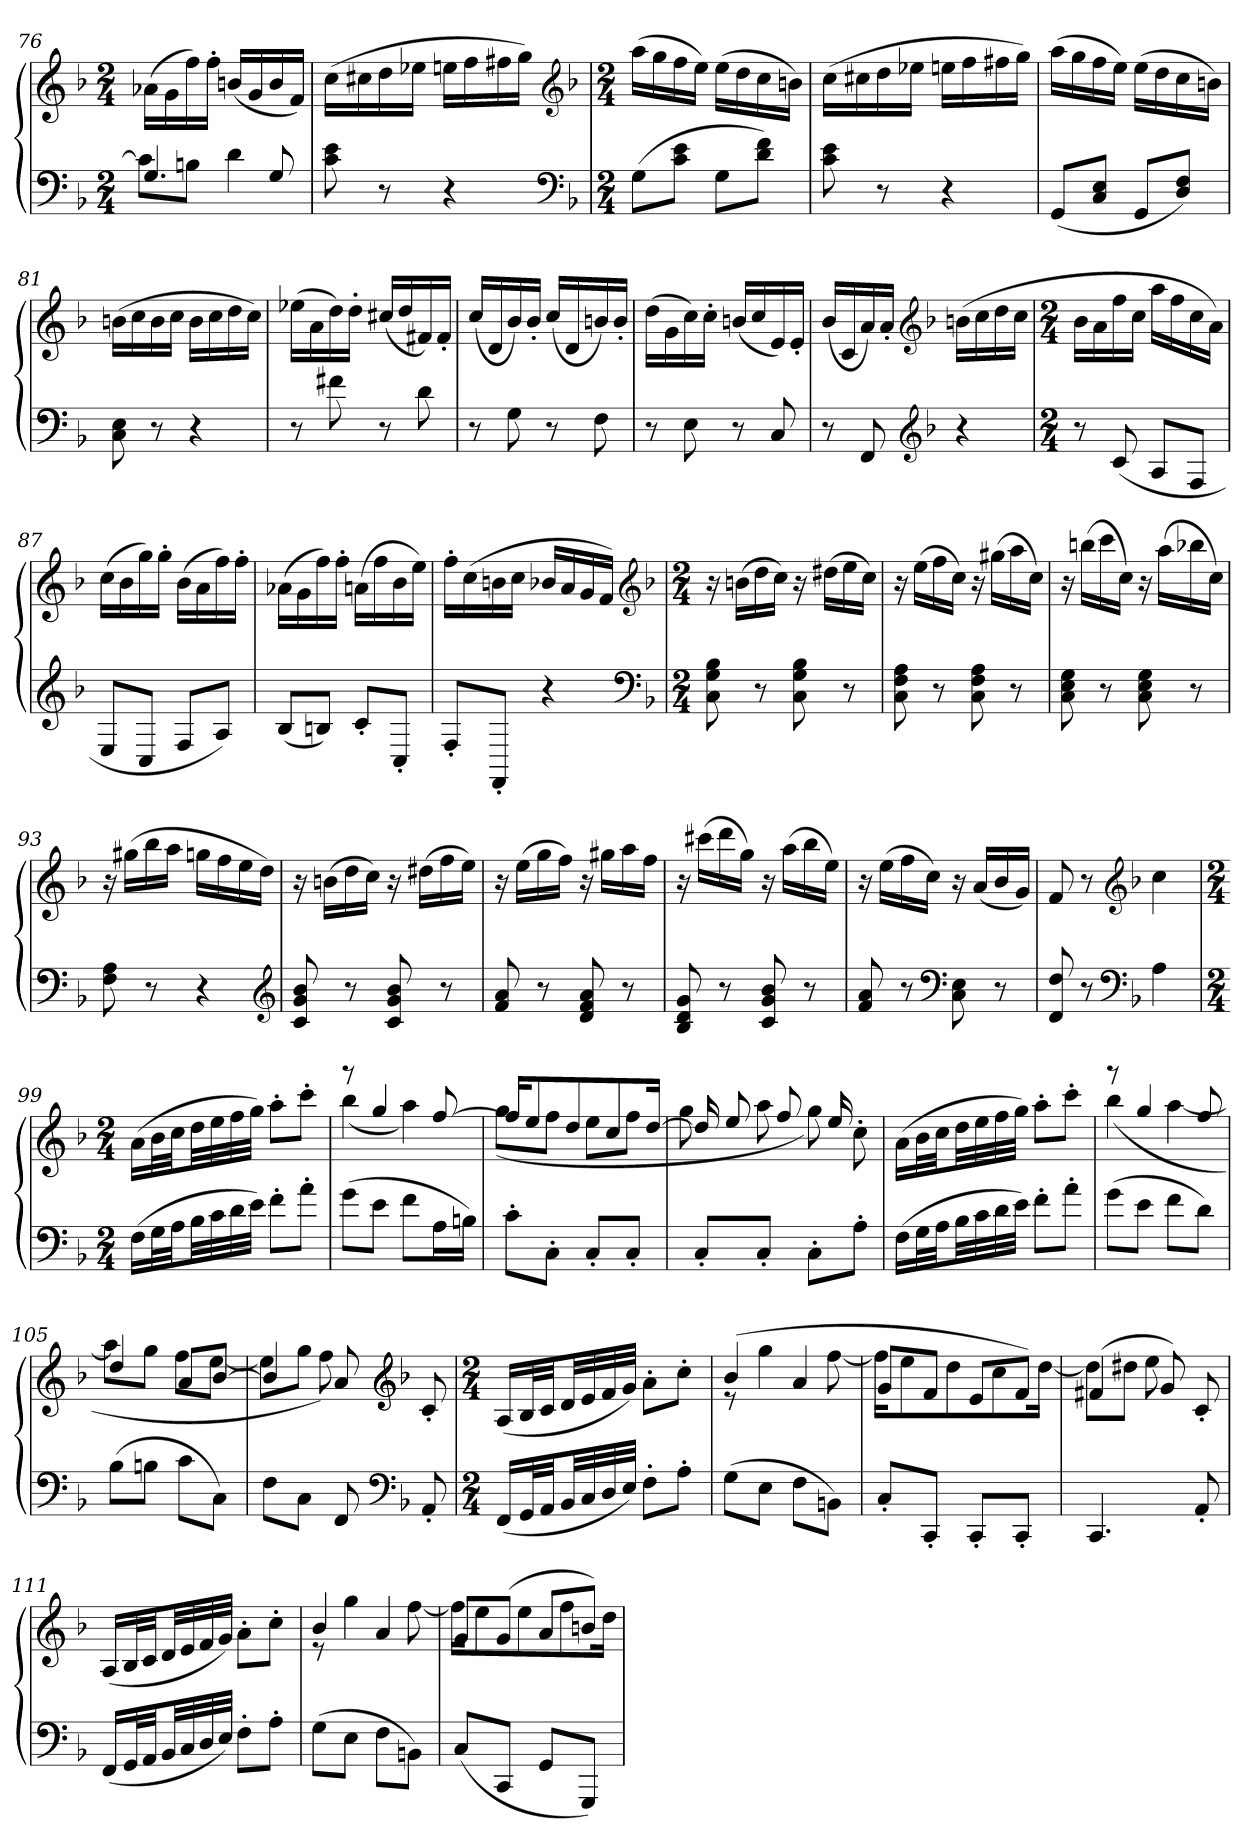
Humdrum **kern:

**kern	**kern
*part1	*part1
*staff2	*staff1
*clefF4	*clefG2
*k[b-]	*k[b-]
*F:	*F:
*M2/4	*M2/4
=76	=76
*^	*
4.G	8cL]	(16a-XLL
.	.	16g
.	8BnJ	16ff)
.	.	16ff'JJ
.	4d	(16bnLL
.	.	16g
8G	.	16b
.	.	16fJJ)
*v	*v	*
=77	=77
8c 8e	(16ccLL
.	16cc#X
8r	16dd
.	16ee-XJJ
4r	16eenLL
.	16ff
.	16ff#X
.	16ggJJ)
*clefF4	*clefG2
*k[b-]	*k[b-]
*F:	*F:
=78	=78
*M2/4	*M2/4
(8GL	(16aaLL
.	16gg
8c 8eJ	16ff
.	16eeJJ)
8GL	(16eeLL
.	16dd
8d 8fJ)	16cc
.	16bnJJ)
=79	=79
8c 8e	(16ccLL
.	16cc#X
8r	16dd
.	16ee-XJJ
4r	16eenLL
.	16ff
.	16ff#X
.	16ggJJ)
=80	=80
(8GGL	(16aaLL
.	16gg
8C 8EJ	16ff
.	16eeJJ)
8GGL	(16eeLL
.	16dd
8D 8FJ)	16cc
.	16bnJJ)
=81	=81
8C 8E	(16bnLL
.	16cc
8r	16b
.	16ccJJ
4r	16bLL
.	16cc
.	16dd
.	16ccJJ)
=82	=82
8r	(16ee-XLL
.	16a
8f#X	16dd)
.	16dd'JJ
8r	(16cc#XLL
.	16dd
8d	16f#X)
.	16f#'JJ
=83	=83
8r	(16ccLL
.	16d
8G	16b-)
.	16b-'JJ
8r	(16ccLL
.	16d
8F	16bn)
.	16b'JJ
=84	=84
8r	(16ddLL
.	16g
8E	16cc)
.	16cc'JJ
8r	(16bnLL
.	16cc
8C	16e)
.	16e'JJ
=85	=85
8r	(16b-LL
.	16c
8FF	16a)
.	16a'JJ
*clefG2	*clefG2
*k[b-]	*k[b-]
*F:	*F:
4r	(16bnLL
.	16cc
.	16dd
.	16ccJJ
=86	=86
*M2/4	*M2/4
8r	16b-LL
.	16a
(8c	16ff
.	16ccJJ
8AL	16aaLL
.	16ff
8FJ	16cc
.	16aJJ)
=87	=87
8EL	(16ccLL
.	16b-
8CJ	16gg)
.	16gg'JJ
8FL	(16b-LL
.	16a
8AJ)	16ff)
.	16ff'JJ
=88	=88
(8B-L	(16a-XLL
.	16g
8BnJ)	16ff)
.	16ff'JJ
8c'L	(16anLL
.	16ff
8C'J	16b-
.	16eeJJ)
=89	=89
8F'L	16ff'LL
.	(16cc
8FF'J	16bn
.	16ccJJ
4r	16b-XLL
.	16a
.	16g
.	16fJJ)
*clefF4	*clefG2
*k[b-]	*k[b-]
*F:	*F:
=90	=90
*M2/4	*M2/4
8C 8G 8B-	16r
.	(16bnLL
8r	16dd
.	16ccJJ)
8C 8G 8B-	16r
.	(16dd#XLL
8r	16ee
.	16ccJJ)
=91	=91
8C 8F 8A	16r
.	(16eeLL
8r	16ff
.	16ccJJ)
8C 8F 8A	16r
.	(16gg#XLL
8r	16aa
.	16ccJJ)
=92	=92
8C 8E 8G	16r
.	(16bbnLL
8r	16ccc
.	16ccJJ)
8C 8E 8G	16r
.	(16aaLL
8r	16bb-X
.	16ccJJ)
=93	=93
8F 8A	16r
.	(16gg#XLL
8r	16bb-
.	16aaJJ
4r	16ggnLL
.	16ff
.	16ee
.	16ddJJ)
*clefG2	*
=94	=94
8c 8g 8b-	16r
.	(16bnLL
8r	16dd
.	16ccJJ)
8c 8g 8b-	16r
.	(16dd#XLL
8r	16ff
.	16eeJJ)
=95	=95
8f 8a	16r
.	(16eeLL
8r	16gg
.	16ffJJ)
8d 8f 8a	16r
.	16gg#XLL
8r	16aa
.	16ffJJ
=96	=96
8B- 8d 8g	16r
.	(16ccc#XLL
8r	16ddd
.	16ggJJ)
8c 8g 8b-	16r
.	(16aaLL
8r	16bb-
.	16eeJJ)
=97	=97
8f 8a	16r
.	(16eeLL
8r	16ff
.	16ccJJ)
*clefF4	*
8C 8E	16r
.	(16aLL
8r	16b-
.	16gJJ)
=98	=98
8FF 8F	8f
8r	8r
*clefF4	*clefG2
*k[b-]	*k[b-]
*F:	*F:
4A	4cc
=99	=99
*M2/4	*M2/4
(16FLL	(16aLL
32GL	32b-L
32AJJ	32ccJJ
32B-LL	32ddLL
32c	32ee
32d	32ff
32eJJJ)	32ggJJJ)
8f'L	8aa'L
8a'J	8ccc'J
=100	=100
*	*^
(8gL	8r	(4bb-
8eJ	4gg	.
8fL	.	4aa)
16AL	[8ff	.
16BnJJ)	.	.
=101	=101	=101
8c'L	16ffKL]	(8ggL
.	8ee	.
8C'J	.	8ffJ
.	8dd	.
8C'L	.	8eeL
.	8cc	.
8C'J	.	8ffJ
.	[16ddJk	.
=102	=102	=102
8C'L	16dd]	8gg
.	8ee	.
8C'J	.	8aa
.	8ff	.
8C'L	.	8gg)
.	16ee	.
8A'J	8cc'	8ryy
*	*v	*v
=103	=103
(16FLL	(16aLL
32GL	32b-L
32AJJ	32ccJJ
32B-LL	32ddLL
32c	32ee
32d	32ff
32eJJJ)	32ggJJJ)
8f'L	8aa'L
8a'J	8ccc'J
=104	=104
*	*^
(8gL	8r	(4bb-
8eJ	4gg	.
8fL	.	[4aa
8dJ)	8ff	.
=105	=105	=105
(8B-L	4dd	8aaL]
8BnJ	.	8ggJ
8cL	8aL	8ffL
8CJ)	[8b-J	[8eeJ
=106	=106	=106
8FL	4b-]	8eeL]
8CJ	.	8ggJ
8FF	8a	8ff)
*clefF4	*clefG2	*
*k[b-]	*k[b-]	*
*F:	*F:	*
8AA'	8c'	8ryy
*	*v	*v
=107	=107
*M2/4	*M2/4
(16FFLL	(16ALL
32GGL	32B-L
32AAJJ	32cJJ
32BB-LL	32dLL
32C	32e
32D	32f
32EJJJ)	32gJJJ)
8F'L	8a'L
8A'J	8cc'J
=108	=108
*	*^
(8GL	(4b-	8r
8EJ	.	4gg
8FL	4a	.
8BBnJ)	.	[8ff
=109	=109	=109
8C'L	8gL	16ffKL]
.	.	8ee
8CC'J	8fJ	.
.	.	8dd
8CC'L	8eL	.
.	.	8cc
8CC'J	8fJ)	.
.	.	[16ddJk
=110	=110	=110
4.CC	(4f#X	8ddL]
.	.	8dd#XJ
.	8g)	8ee
8AA'	8c'	8ryy
*	*v	*v
=111	=111
(16FFLL	(16ALL
32GGL	32B-L
32AAJJ	32cJJ
32BB-LL	32dLL
32C	32e
32D	32f
32EJJJ)	32gJJJ)
8F'L	8a'L
8A'J	8cc'J
=112	=112
*	*^
(8GL	4b-	8r
8EJ	.	4gg
8FL	4a	.
8BBnJ)	.	[8ff
=113	=113	=113
(8CL	8gL	16ffKL]
.	.	8ee
8CCJ	(8gJ	.
.	.	8ee
8GGL	8aL	.
.	.	8ff
8GGGJ)	8bnJ)	.
.	.	16ddJk
*	*v	*v
=	=
*-	*-
